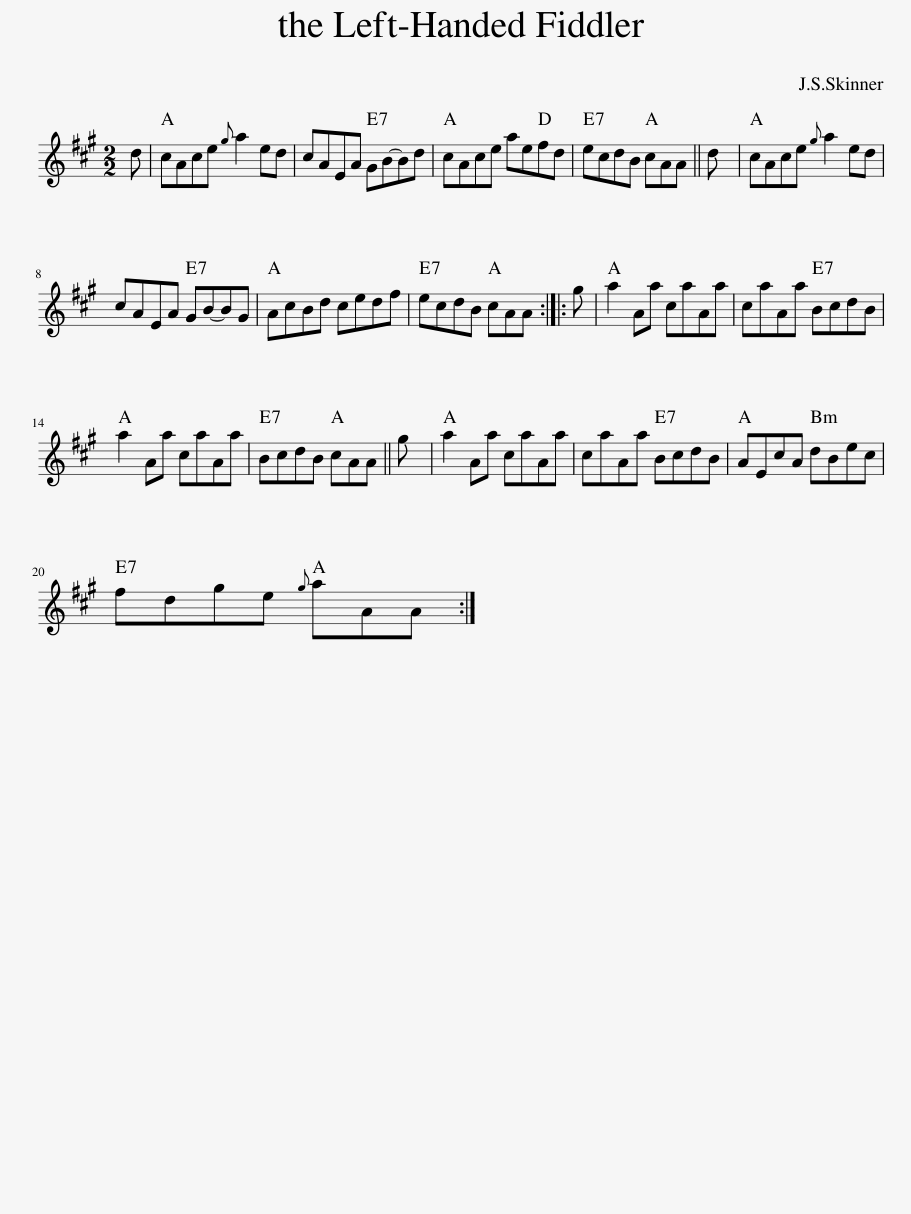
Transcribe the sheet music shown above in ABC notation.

X:1
L:1/8
M:2/2
I:linebreak $
K:A
V:1 treble
V:1
 d | cAce{g} a2 ed | cAEA GB-Bd | cAce aefd | ecdB cAA || %5
 d | cAce{g} a2 ed |$ cAEA GB-BG | AcBd cedf | ecdB cAA :: %10
 g | a2 Aa caAa | caAa BcdB |$ a2 Aa caAa | BcdB cAA || %15
 g | a2 Aa caAa | caAa BcdB | AEcA dBec |$ fdge{g} aAA :| %20
